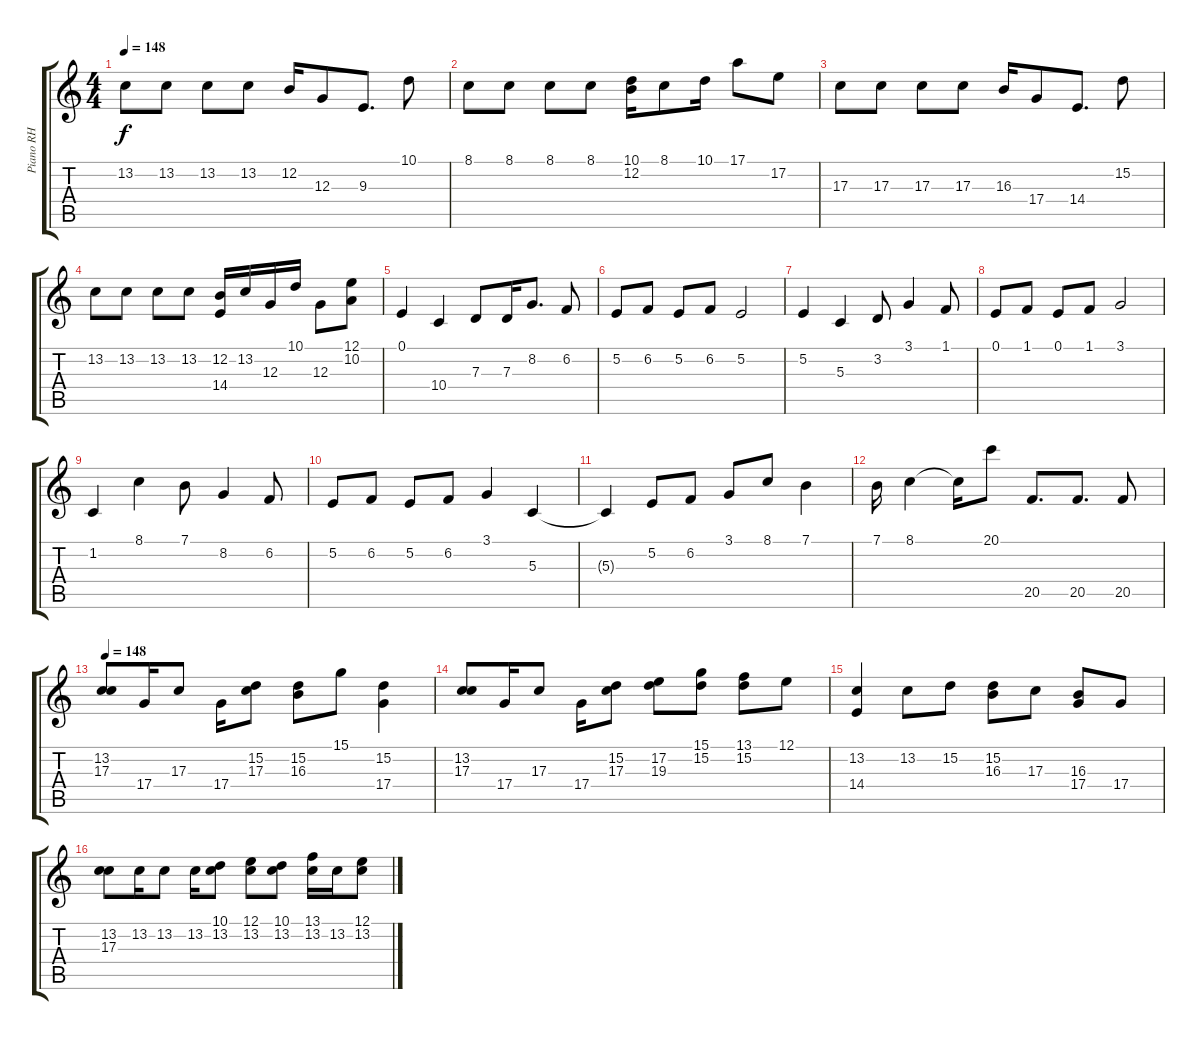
\track ("Piano RH" "Piano RH") {instrument acousticgrandpiano}
\staff {score tabs}
\tuning (E4 B3 G3 D3 A2 E2) {hide}
\ts (4 4)
\tempo 148
\clef g2
\ks c
13.2.8{dy f} 13.2.8 13.2.8 13.2.8 12.2.16 12.3.8 9.3.8{d} 10.1.8 |
8.1.8 8.1.8 8.1.8 8.1.8 (10.1 12.2).16 8.1.8 10.1.16 17.1.8 17.2.8 |
17.3.8 17.3.8 17.3.8 17.3.8 16.3.16 17.4.8 14.4.8{d} 15.2.8 |
13.2.8 13.2.8 13.2.8 13.2.8 (12.2 14.4).16 13.2.16 12.3.16 10.1.16 12.3.8 (12.1 10.2).8 |
0.1.4 10.4.4 7.3.8 7.3.16 8.2.8{d} 6.2.8 |
5.2.8 6.2.8 5.2.8 6.2.8 5.2.2 |
5.2.4 5.3.4 3.2.8 3.1.4 1.1.8 |
0.1.8 1.1.8 0.1.8 1.1.8 3.1.2 |
1.2.4 8.1.4 7.1.8 8.2.4 6.2.8 |
5.2.8 6.2.8 5.2.8 6.2.8 3.1.4 5.3.4 |
5.3{t}.4 5.2.8 6.2.8 3.1.8 8.1.8 7.1.4 |
7.1.16 8.1.4 8.1{t}.16 20.1.8 20.5.8{d} 20.5.8{d} 20.5.8 |
\tempo 148
(13.2 17.3).8 17.4.16 17.3.8 17.4.16 (15.2 17.3).8 (15.2 16.3).8 15.1.8 (15.2 17.4).4 |
(13.2 17.3).8 17.4.16 17.3.8 17.4.16 (15.2 17.3).8 (17.2 19.3).8 (15.1 15.2).8 (13.1 15.2).8 12.1.8 |
(13.2 14.4).4 13.2.8 15.2.8 (15.2 16.3).8 17.3.8 (16.3 17.4).8 17.4.8 |
(13.2 17.3).8 13.2.16 13.2.8 13.2.16 (10.1 13.2).8 (12.1 13.2).8 (10.1 13.2).8 (13.1 13.2).16 13.2.16 (12.1 13.2).8
